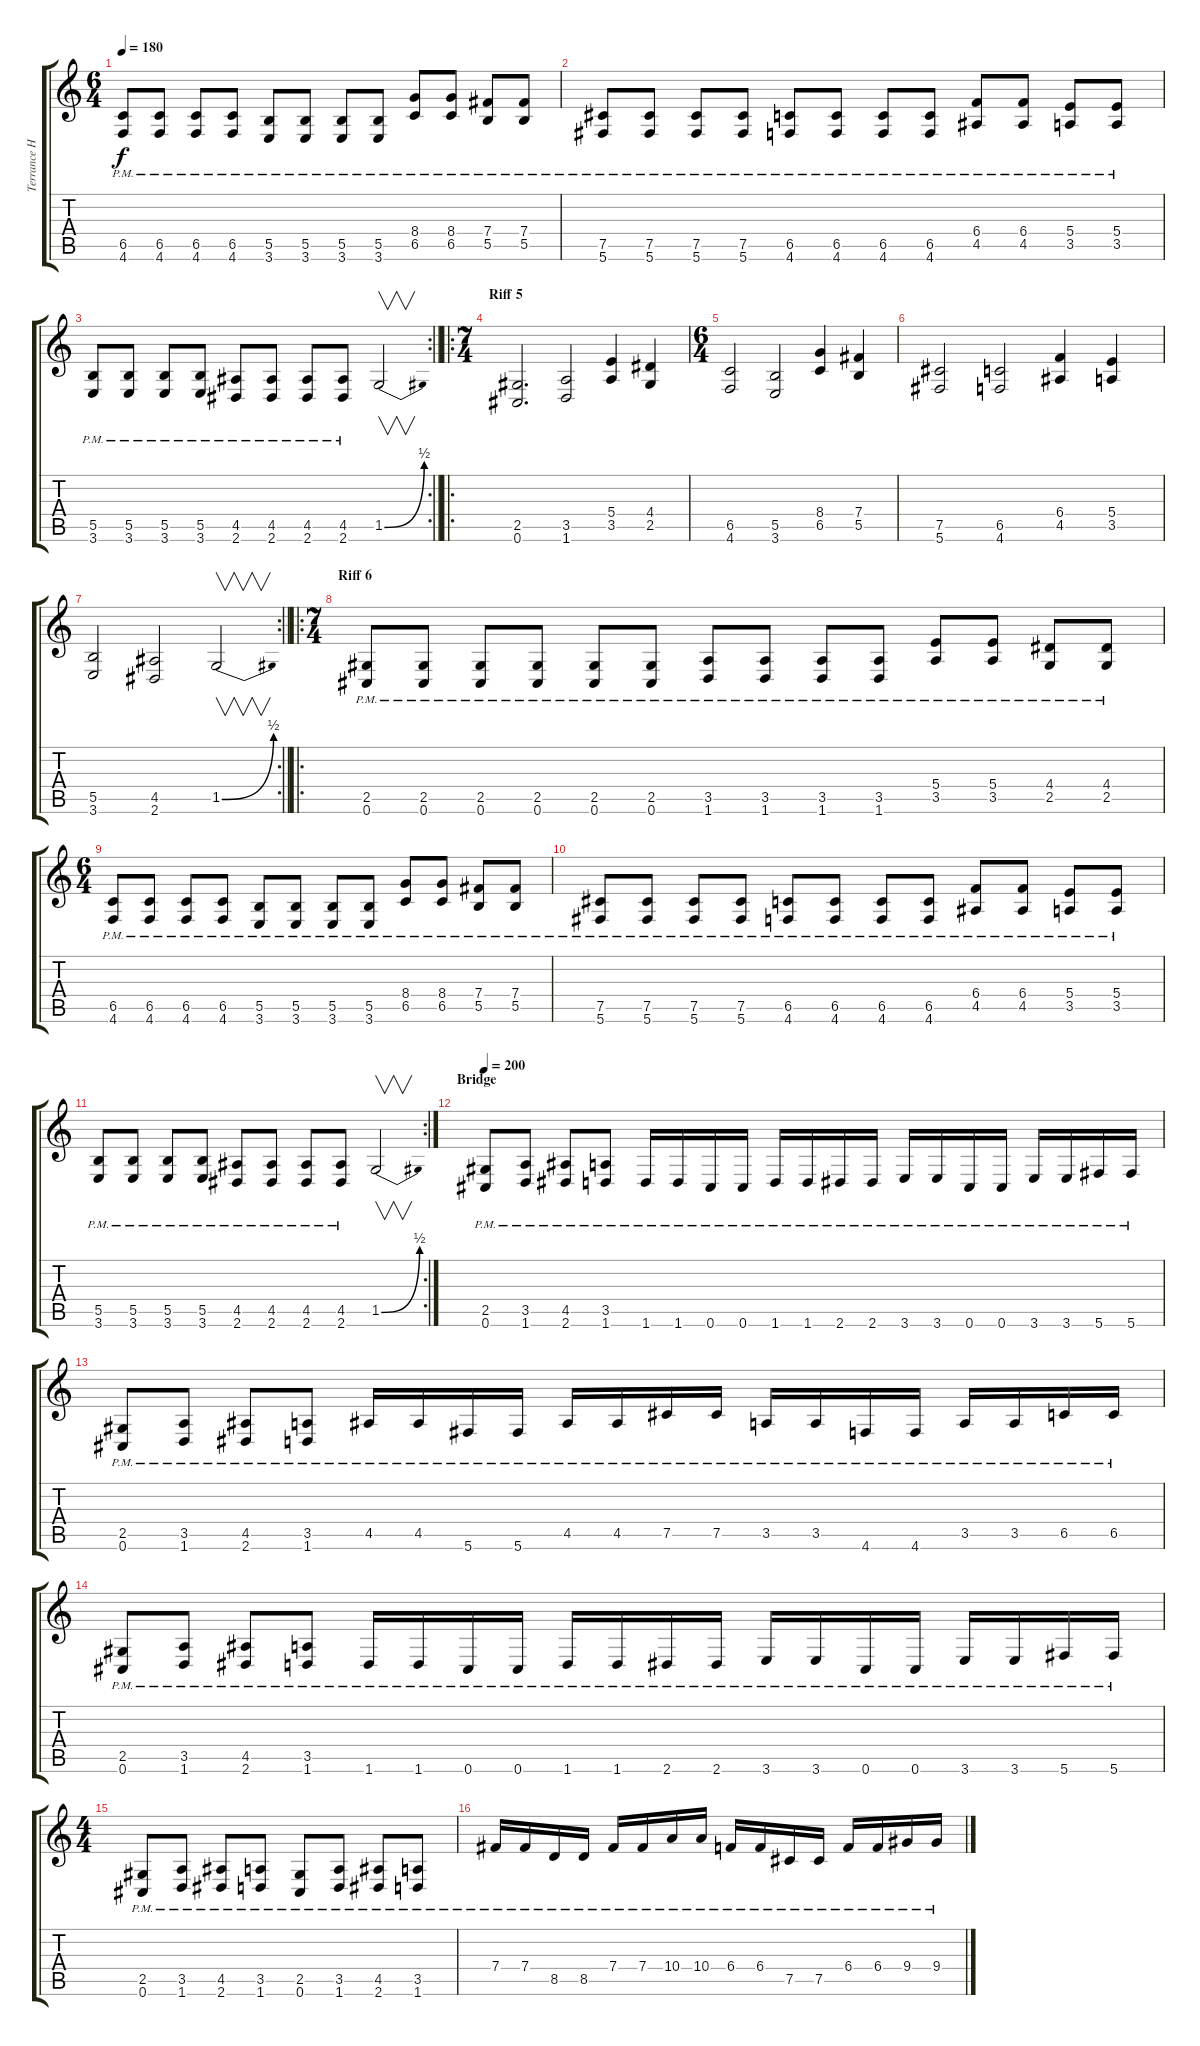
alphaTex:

\track ("Terrance Hobbs" "Terrance H") {instrument distortionguitar}
\staff {score tabs}
\tuning (Db4 Ab3 E3 B2 Gb2 Db2) {hide}
\ts (6 4)
\tempo 180
\clef g2
\ks c
(6.5{pm} 4.6{pm}).8{dy f} (6.5{pm} 4.6{pm}).8 (6.5{pm} 4.6{pm}).8 (6.5{pm} 4.6{pm}).8 (5.5{pm} 3.6{pm}).8 (5.5{pm} 3.6{pm}).8 (5.5{pm} 3.6{pm}).8 (5.5{pm} 3.6{pm}).8 (8.4{pm} 6.5{pm}).8 (8.4{pm} 6.5{pm}).8 (7.4{pm} 5.5{pm}).8 (7.4{pm} 5.5{pm}).8 |
(7.5{pm} 5.6{pm}).8 (7.5{pm} 5.6{pm}).8 (7.5{pm} 5.6{pm}).8 (7.5{pm} 5.6{pm}).8 (6.5{pm} 4.6{pm}).8 (6.5{pm} 4.6{pm}).8 (6.5{pm} 4.6{pm}).8 (6.5{pm} 4.6{pm}).8 (6.4{pm} 4.5{pm}).8 (6.4{pm} 4.5{pm}).8 (5.4{pm} 3.5{pm}).8 (5.4{pm} 3.5{pm}).8 |
\rc 2
\barLineRight lightlight
(5.5{pm} 3.6{pm}).8 (5.5{pm} 3.6{pm}).8 (5.5{pm} 3.6{pm}).8 (5.5{pm} 3.6{pm}).8 (4.5{pm} 2.6{pm}).8 (4.5{pm} 2.6{pm}).8 (4.5{pm} 2.6{pm}).8 (4.5{pm} 2.6{pm}).8 1.5{be (bend 0 0 60 2)}.2{v instrument guitarharmonics} |
\ro
\ts (7 4)
\section ("" "Riff 5")
(2.5 0.6).2{d instrument distortionguitar} (3.5 1.6).2 (5.4 3.5).4 (4.4 2.5).4 |
\ts (6 4)
(6.5 4.6).2 (5.5 3.6).2 (8.4 6.5).4 (7.4 5.5).4 |
(7.5 5.6).2 (6.5 4.6).2 (6.4 4.5).4 (5.4 3.5).4 |
\rc 2
\barLineRight lightlight
(5.5 3.6).2 (4.5 2.6).2 1.5{be (bend 0 0 60 2)}.2{v instrument guitarharmonics} |
\ro
\ts (7 4)
\section ("" "Riff 6")
(2.5{pm} 0.6{pm}).8{instrument distortionguitar} (2.5{pm} 0.6{pm}).8 (2.5{pm} 0.6{pm}).8 (2.5{pm} 0.6{pm}).8 (2.5{pm} 0.6{pm}).8 (2.5{pm} 0.6{pm}).8 (3.5{pm} 1.6{pm}).8 (3.5{pm} 1.6{pm}).8 (3.5{pm} 1.6{pm}).8 (3.5{pm} 1.6{pm}).8 (5.4{pm} 3.5{pm}).8 (5.4{pm} 3.5{pm}).8 (4.4{pm} 2.5{pm}).8 (4.4{pm} 2.5{pm}).8 |
\ts (6 4)
(6.5{pm} 4.6{pm}).8 (6.5{pm} 4.6{pm}).8 (6.5{pm} 4.6{pm}).8 (6.5{pm} 4.6{pm}).8 (5.5{pm} 3.6{pm}).8 (5.5{pm} 3.6{pm}).8 (5.5{pm} 3.6{pm}).8 (5.5{pm} 3.6{pm}).8 (8.4{pm} 6.5{pm}).8 (8.4{pm} 6.5{pm}).8 (7.4{pm} 5.5{pm}).8 (7.4{pm} 5.5{pm}).8 |
(7.5{pm} 5.6{pm}).8 (7.5{pm} 5.6{pm}).8 (7.5{pm} 5.6{pm}).8 (7.5{pm} 5.6{pm}).8 (6.5{pm} 4.6{pm}).8 (6.5{pm} 4.6{pm}).8 (6.5{pm} 4.6{pm}).8 (6.5{pm} 4.6{pm}).8 (6.4{pm} 4.5{pm}).8 (6.4{pm} 4.5{pm}).8 (5.4{pm} 3.5{pm}).8 (5.4{pm} 3.5{pm}).8 |
\rc 2
(5.5{pm} 3.6{pm}).8 (5.5{pm} 3.6{pm}).8 (5.5{pm} 3.6{pm}).8 (5.5{pm} 3.6{pm}).8 (4.5{pm} 2.6{pm}).8 (4.5{pm} 2.6{pm}).8 (4.5{pm} 2.6{pm}).8 (4.5{pm} 2.6{pm}).8 1.5{be (bend 0 0 60 2)}.2{v instrument guitarharmonics} |
\section ("" "Bridge")
\tempo 200
(2.5{pm} 0.6{pm}).8{instrument distortionguitar} (3.5{pm} 1.6{pm}).8 (4.5{pm} 2.6{pm}).8 (3.5{pm} 1.6{pm}).8 1.6{pm}.16 1.6{pm}.16 0.6{pm}.16 0.6{pm}.16 1.6{pm}.16 1.6{pm}.16 2.6{pm}.16 2.6{pm}.16 3.6{pm}.16 3.6{pm}.16 0.6{pm}.16 0.6{pm}.16 3.6{pm}.16 3.6{pm}.16 5.6{pm}.16 5.6{pm}.16 |
(2.5{pm} 0.6{pm}).8 (3.5{pm} 1.6{pm}).8 (4.5{pm} 2.6{pm}).8 (3.5{pm} 1.6{pm}).8 4.5{pm}.16 4.5{pm}.16 5.6{pm}.16 5.6{pm}.16 4.5{pm}.16 4.5{pm}.16 7.5{pm}.16 7.5{pm}.16 3.5{pm}.16 3.5{pm}.16 4.6{pm}.16 4.6{pm}.16 3.5{pm}.16 3.5{pm}.16 6.5{pm}.16 6.5{pm}.16 |
(2.5{pm} 0.6{pm}).8 (3.5{pm} 1.6{pm}).8 (4.5{pm} 2.6{pm}).8 (3.5{pm} 1.6{pm}).8 1.6{pm}.16 1.6{pm}.16 0.6{pm}.16 0.6{pm}.16 1.6{pm}.16 1.6{pm}.16 2.6{pm}.16 2.6{pm}.16 3.6{pm}.16 3.6{pm}.16 0.6{pm}.16 0.6{pm}.16 3.6{pm}.16 3.6{pm}.16 5.6{pm}.16 5.6{pm}.16 |
\ts (4 4)
(2.5{pm} 0.6{pm}).8 (3.5{pm} 1.6{pm}).8 (4.5{pm} 2.6{pm}).8 (3.5{pm} 1.6{pm}).8 (2.5{pm} 0.6{pm}).8 (3.5{pm} 1.6{pm}).8 (4.5{pm} 2.6{pm}).8 (3.5{pm} 1.6{pm}).8 |
7.4{pm}.16 7.4{pm}.16 8.5{pm}.16 8.5{pm}.16 7.4{pm}.16 7.4{pm}.16 10.4{pm}.16 10.4{pm}.16 6.4{pm}.16 6.4{pm}.16 7.5{pm}.16 7.5{pm}.16 6.4{pm}.16 6.4{pm}.16 9.4{pm}.16 9.4{pm}.16
